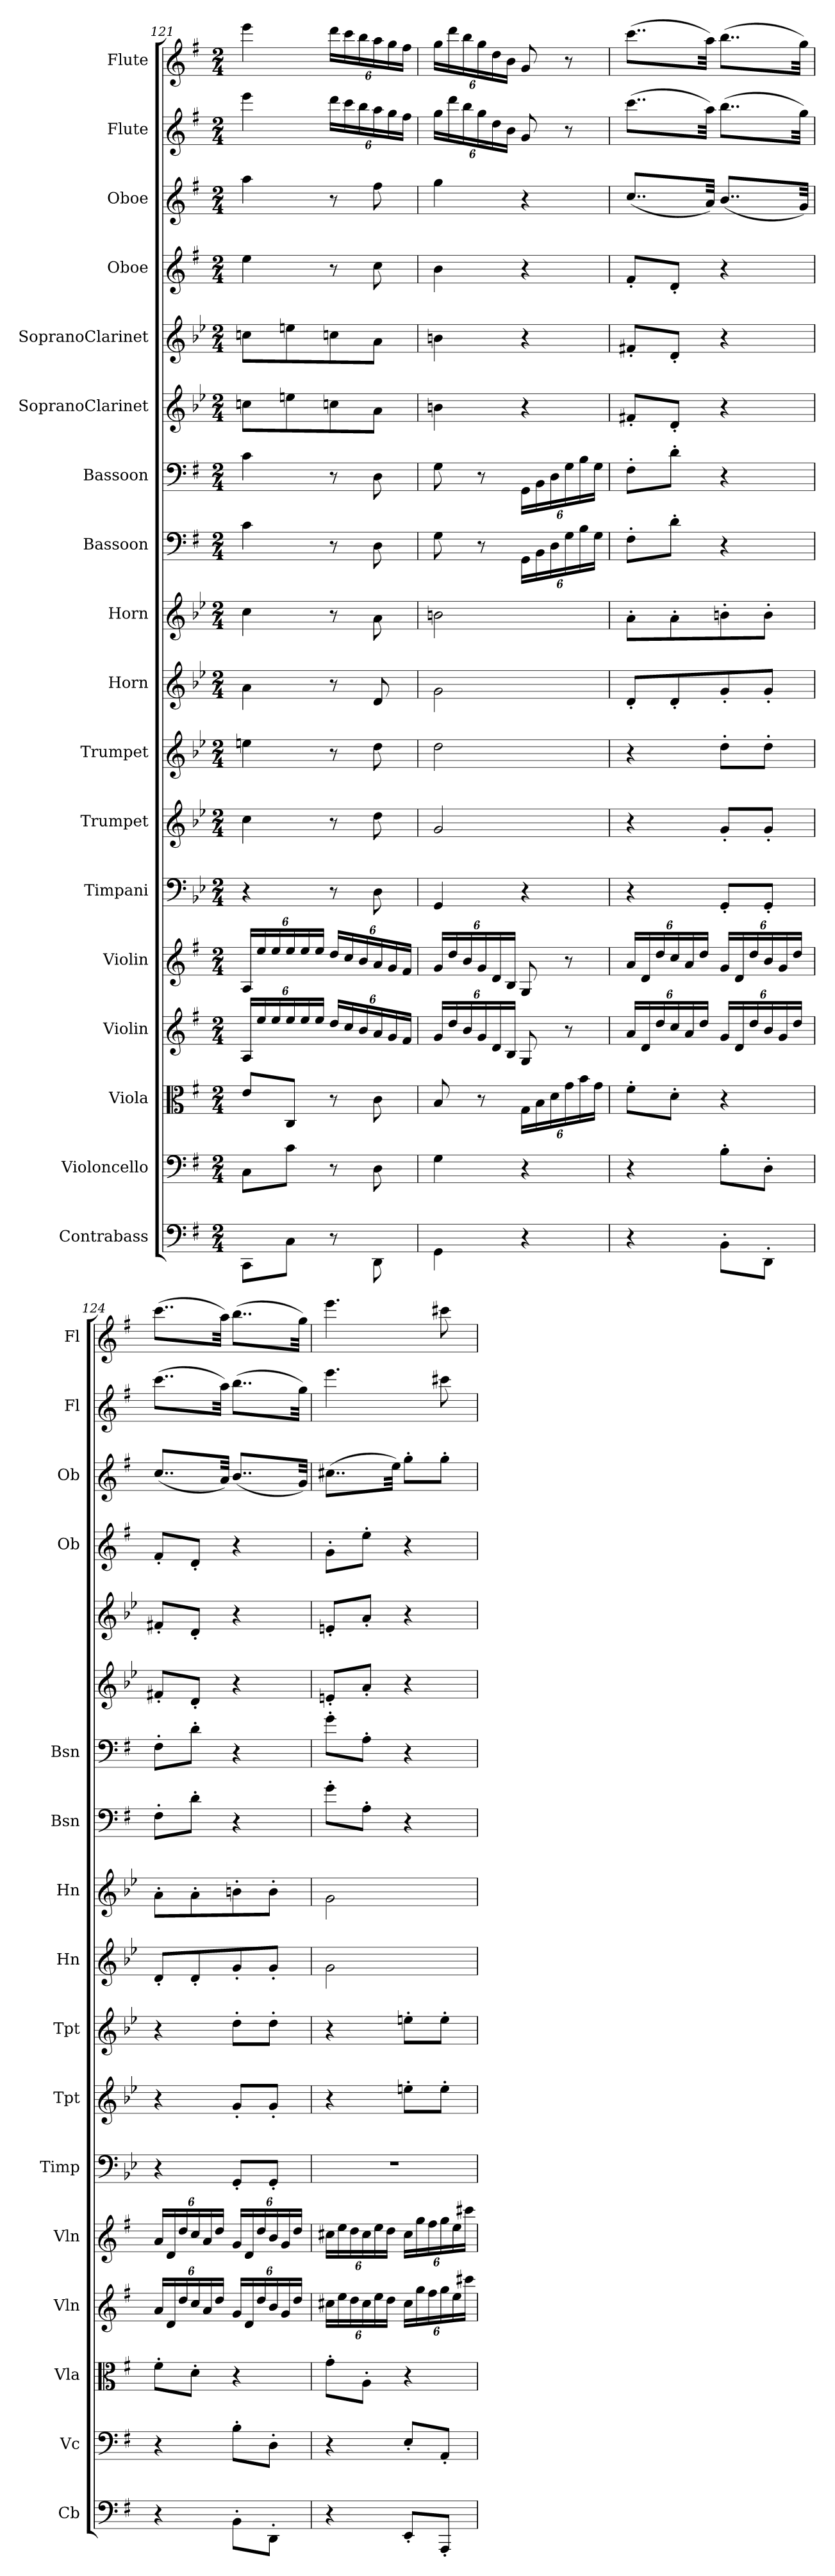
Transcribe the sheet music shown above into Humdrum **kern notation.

**kern	**kern	**kern	**kern	**kern	**kern	**kern	**kern	**kern	**kern	**kern	**kern	**kern	**kern	**kern	**kern	**kern	**kern
*part18	*part17	*part16	*part15	*part14	*part13	*part12	*part11	*part10	*part9	*part8	*part7	*part6	*part5	*part4	*part3	*part2	*part1
*staff18	*staff17	*staff16	*staff15	*staff14	*staff13	*staff12	*staff11	*staff10	*staff9	*staff8	*staff7	*staff6	*staff5	*staff4	*staff3	*staff2	*staff1
*I"Contrabass	*I"Violoncello	*I"Viola	*I"Violin	*I"Violin	*I"Timpani	*I"Trumpet	*I"Trumpet	*I"Horn	*I"Horn	*I"Bassoon	*I"Bassoon	*I"SopranoClarinet	*I"SopranoClarinet	*I"Oboe	*I"Oboe	*I"Flute	*I"Flute
*I'Cb	*I'Vc	*I'Vla	*I'Vln	*I'Vln	*I'Timp	*I'Tpt	*I'Tpt	*I'Hn	*I'Hn	*I'Bsn	*I'Bsn	*	*	*I'Ob	*I'Ob	*I'Fl	*I'Fl
*clefF4	*clefF4	*clefC3	*clefG2	*clefG2	*clefF4	*clefG2	*clefG2	*clefG2	*clefG2	*clefF4	*clefF4	*clefG2	*clefG2	*clefG2	*clefG2	*clefG2	*clefG2
*k[f#]	*k[f#]	*k[f#]	*k[f#]	*k[f#]	*k[b-e-]	*k[b-e-]	*k[b-e-]	*k[b-e-]	*k[b-e-]	*k[f#]	*k[f#]	*k[b-e-]	*k[b-e-]	*k[f#]	*k[f#]	*k[f#]	*k[f#]
*M2/4	*M2/4	*M2/4	*M2/4	*M2/4	*M2/4	*M2/4	*M2/4	*M2/4	*M2/4	*M2/4	*M2/4	*M2/4	*M2/4	*M2/4	*M2/4	*M2/4	*M2/4
=121	=121	=121	=121	=121	=121	=121	=121	=121	=121	=121	=121	=121	=121	=121	=121	=121	=121
8CC\L	8C\L	8e/L	24A/LL	24A/LL	4r	4cc\	4een\	4a\	4cc\	4c\	4c\	8ccn\L	8ccn\L	4ee\	4aa\	4eee\	4eee\
.	.	.	24ee/	24ee/	.	.	.	.	.	.	.	.	.	.	.	.	.
.	.	.	24ee/	24ee/	.	.	.	.	.	.	.	.	.	.	.	.	.
8C\J	8c\J	8C/J	24ee/	24ee/	.	.	.	.	.	.	.	8een\	8een\	.	.	.	.
.	.	.	24ee/	24ee/	.	.	.	.	.	.	.	.	.	.	.	.	.
.	.	.	24ee/JJ	24ee/JJ	.	.	.	.	.	.	.	.	.	.	.	.	.
8r	8r	8r	24dd/LL	24dd/LL	8r	8r	8r	8r	8r	8r	8r	8ccn\	8ccn\	8r	8r	24ddd\LL	24ddd\LL
.	.	.	24cc/	24cc/	.	.	.	.	.	.	.	.	.	.	.	24ccc\	24ccc\
.	.	.	24b/	24b/	.	.	.	.	.	.	.	.	.	.	.	24bb\	24bb\
8DD\	8D\	8c\	24a/	24a/	8D\	8dd\	8dd\	8d/	8a\	8D\	8D\	8a\J	8a\J	8cc\	8ff#\	24aa\	24aa\
.	.	.	24g/	24g/	.	.	.	.	.	.	.	.	.	.	.	24gg\	24gg\
.	.	.	24f#/JJ	24f#/JJ	.	.	.	.	.	.	.	.	.	.	.	24ff#\JJ	24ff#\JJ
=122	=122	=122	=122	=122	=122	=122	=122	=122	=122	=122	=122	=122	=122	=122	=122	=122	=122
4GG\	4G\	8B/	24g/LL	24g/LL	4GG/	2g/	2dd\	2g\	2bn\	8G\	8G\	4bn\	4bn\	4b\	4gg\	24gg\LL	24gg\LL
.	.	.	24dd/	24dd/	.	.	.	.	.	.	.	.	.	.	.	24ddd\	24ddd\
.	.	.	24b/	24b/	.	.	.	.	.	.	.	.	.	.	.	24bb\	24bb\
.	.	8r	24g/	24g/	.	.	.	.	.	8r	8r	.	.	.	.	24gg\	24gg\
.	.	.	24d/	24d/	.	.	.	.	.	.	.	.	.	.	.	24dd\	24dd\
.	.	.	24B/JJ	24B/JJ	.	.	.	.	.	.	.	.	.	.	.	24b\JJ	24b\JJ
4r	4r	24G\LL	8G/	8G/	4r	.	.	.	.	24GG\LL	24GG\LL	4r	4r	4r	4r	8g/	8g/
.	.	24B\	.	.	.	.	.	.	.	24BB\	24BB\	.	.	.	.	.	.
.	.	24d\	.	.	.	.	.	.	.	24D\	24D\	.	.	.	.	.	.
.	.	24g\	8r	8r	.	.	.	.	.	24G\	24G\	.	.	.	.	8r	8r
.	.	24b\	.	.	.	.	.	.	.	24B\	24B\	.	.	.	.	.	.
.	.	24g\JJ	.	.	.	.	.	.	.	24G\JJ	24G\JJ	.	.	.	.	.	.
=123	=123	=123	=123	=123	=123	=123	=123	=123	=123	=123	=123	=123	=123	=123	=123	=123	=123
4r	4r	8f#'\L	24a/LL	24a/LL	4r	4r	4r	8d'/L	8a'\L	8F#'\L	8F#'\L	8f#X'/L	8f#X'/L	8f#'/L	(8..cc/L	(8..ccc\L	(8..ccc\L
.	.	.	24d/	24d/	.	.	.	.	.	.	.	.	.	.	.	.	.
.	.	.	24dd/	24dd/	.	.	.	.	.	.	.	.	.	.	.	.	.
.	.	8d'\J	24cc/	24cc/	.	.	.	8d'/	8a'\	8d'\J	8d'\J	8d'/J	8d'/J	8d'/J	.	.	.
.	.	.	24a/	24a/	.	.	.	.	.	.	.	.	.	.	.	.	.
.	.	.	24dd/JJ	24dd/JJ	.	.	.	.	.	.	.	.	.	.	.	.	.
.	.	.	.	.	.	.	.	.	.	.	.	.	.	.	32a/Jkk)	32aa\Jkk)	32aa\Jkk)
8BB'\L	8B'\L	4r	24g/LL	24g/LL	8GG'/L	8g'/L	8dd'\L	8g'/	8bn'\	4r	4r	4r	4r	4r	(8..b/L	(8..bb\L	(8..bb\L
.	.	.	24d/	24d/	.	.	.	.	.	.	.	.	.	.	.	.	.
.	.	.	24dd/	24dd/	.	.	.	.	.	.	.	.	.	.	.	.	.
8DD'\J	8D'\J	.	24b/	24b/	8GG'/J	8g'/J	8dd'\J	8g'/J	8b'\J	.	.	.	.	.	.	.	.
.	.	.	24g/	24g/	.	.	.	.	.	.	.	.	.	.	.	.	.
.	.	.	24dd/JJ	24dd/JJ	.	.	.	.	.	.	.	.	.	.	.	.	.
.	.	.	.	.	.	.	.	.	.	.	.	.	.	.	32g/Jkk)	32gg\Jkk)	32gg\Jkk)
=124	=124	=124	=124	=124	=124	=124	=124	=124	=124	=124	=124	=124	=124	=124	=124	=124	=124
4r	4r	8f#'\L	24a/LL	24a/LL	4r	4r	4r	8d'/L	8a'\L	8F#'\L	8F#'\L	8f#X'/L	8f#X'/L	8f#'/L	(8..cc/L	(8..ccc\L	(8..ccc\L
.	.	.	24d/	24d/	.	.	.	.	.	.	.	.	.	.	.	.	.
.	.	.	24dd/	24dd/	.	.	.	.	.	.	.	.	.	.	.	.	.
.	.	8d'\J	24cc/	24cc/	.	.	.	8d'/	8a'\	8d'\J	8d'\J	8d'/J	8d'/J	8d'/J	.	.	.
.	.	.	24a/	24a/	.	.	.	.	.	.	.	.	.	.	.	.	.
.	.	.	24dd/JJ	24dd/JJ	.	.	.	.	.	.	.	.	.	.	.	.	.
.	.	.	.	.	.	.	.	.	.	.	.	.	.	.	32a/Jkk)	32aa\Jkk)	32aa\Jkk)
8BB'\L	8B'\L	4r	24g/LL	24g/LL	8GG'/L	8g'/L	8dd'\L	8g'/	8bn'\	4r	4r	4r	4r	4r	(8..b/L	(8..bb\L	(8..bb\L
.	.	.	24d/	24d/	.	.	.	.	.	.	.	.	.	.	.	.	.
.	.	.	24dd/	24dd/	.	.	.	.	.	.	.	.	.	.	.	.	.
8DD'\J	8D'\J	.	24b/	24b/	8GG'/J	8g'/J	8dd'\J	8g'/J	8b'\J	.	.	.	.	.	.	.	.
.	.	.	24g/	24g/	.	.	.	.	.	.	.	.	.	.	.	.	.
.	.	.	24dd/JJ	24dd/JJ	.	.	.	.	.	.	.	.	.	.	.	.	.
.	.	.	.	.	.	.	.	.	.	.	.	.	.	.	32g/Jkk)	32gg\Jkk)	32gg\Jkk)
=125	=125	=125	=125	=125	=125	=125	=125	=125	=125	=125	=125	=125	=125	=125	=125	=125	=125
4r	4r	8g'\L	24cc#X\LL	24cc#X\LL	2r	4r	4r	2g\	2g\	8g'\L	8g'\L	8en'/L	8en'/L	8g'\L	(8..cc#X\L	4.eee\	4.eee\
.	.	.	24ee\	24ee\	.	.	.	.	.	.	.	.	.	.	.	.	.
.	.	.	24dd\	24dd\	.	.	.	.	.	.	.	.	.	.	.	.	.
.	.	8A'\J	24cc#\	24cc#\	.	.	.	.	.	8A'\J	8A'\J	8a'/J	8a'/J	8ee'\J	.	.	.
.	.	.	24ee\	24ee\	.	.	.	.	.	.	.	.	.	.	.	.	.
.	.	.	24dd\JJ	24dd\JJ	.	.	.	.	.	.	.	.	.	.	.	.	.
.	.	.	.	.	.	.	.	.	.	.	.	.	.	.	32ee\Jkk)	.	.
8EE'/L	8E'/L	4r	24cc#\LL	24cc#\LL	.	8een'\L	8een'\L	.	.	4r	4r	4r	4r	4r	8gg'\L	.	.
.	.	.	24gg\	24gg\	.	.	.	.	.	.	.	.	.	.	.	.	.
.	.	.	24ff#\	24ff#\	.	.	.	.	.	.	.	.	.	.	.	.	.
8AAA'/J	8AA'/J	.	24gg\	24gg\	.	8ee'\J	8ee'\J	.	.	.	.	.	.	.	8gg'\J	8ccc#X\	8ccc#X\
.	.	.	24ee\	24ee\	.	.	.	.	.	.	.	.	.	.	.	.	.
.	.	.	24ccc#X\JJ	24ccc#X\JJ	.	.	.	.	.	.	.	.	.	.	.	.	.
=	=	=	=	=	=	=	=	=	=	=	=	=	=	=	=	=	=
*-	*-	*-	*-	*-	*-	*-	*-	*-	*-	*-	*-	*-	*-	*-	*-	*-	*-
